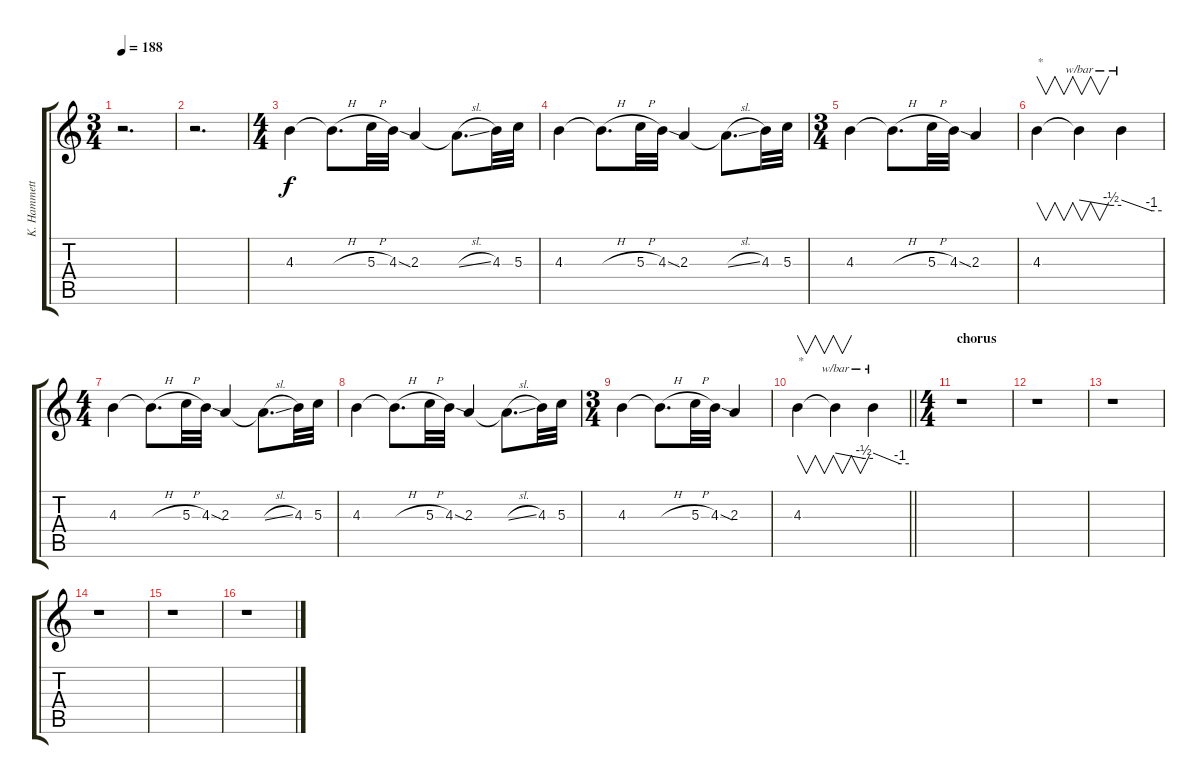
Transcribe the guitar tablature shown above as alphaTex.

\track ("K. Hammett - Lead guitar" "K. Hammett") {instrument distortionguitar}
\staff {score tabs}
\tuning (E4 B3 G3 D3 A2 E2) {hide}
\ts (3 4)
\tempo 188
\clef g2
\ks c
r.2{d dy f} |
r.2{d} |
\ts (4 4)
4.3.4 4.3{h t}.8{d} 5.3{h}.32 4.3{sod}.32 2.3.4 2.3{sl t}.8{d} 4.3.32 5.3.32 |
4.3.4 4.3{h t}.8{d} 5.3{h}.32 4.3{sod}.32 2.3.4 2.3{sl t}.8{d} 4.3.32 5.3.32 |
\ts (3 4)
4.3.4 4.3{h t}.8{d} 5.3{h}.32 4.3{sod}.32 2.3.4 |
4.3.4{v txt "*"} 4.3{t}.4{v tbe (custom default 0 0 45 -2 60 -2)} 4.3{t}.4{tbe (custom default 0 0 45 -4 60 -4)} |
\ts (4 4)
4.3.4 4.3{h t}.8{d} 5.3{h}.32 4.3{sod}.32 2.3.4 2.3{sl t}.8{d} 4.3.32 5.3.32 |
4.3.4 4.3{h t}.8{d} 5.3{h}.32 4.3{sod}.32 2.3.4 2.3{sl t}.8{d} 4.3.32 5.3.32 |
\ts (3 4)
4.3.4 4.3{h t}.8{d} 5.3{h}.32 4.3{sod}.32 2.3.4 |
\barLineRight lightlight
4.3.4{v txt "*"} 4.3{t}.4{v tbe (custom default 0 0 45 -2 60 -2)} 4.3{t}.4{tbe (custom default 0 0 45 -4 60 -4)} |
\ts (4 4)
\section ("" "chorus")
r.1 |
r.1 |
r.1 |
r.1 |
r.1 |
r.1
